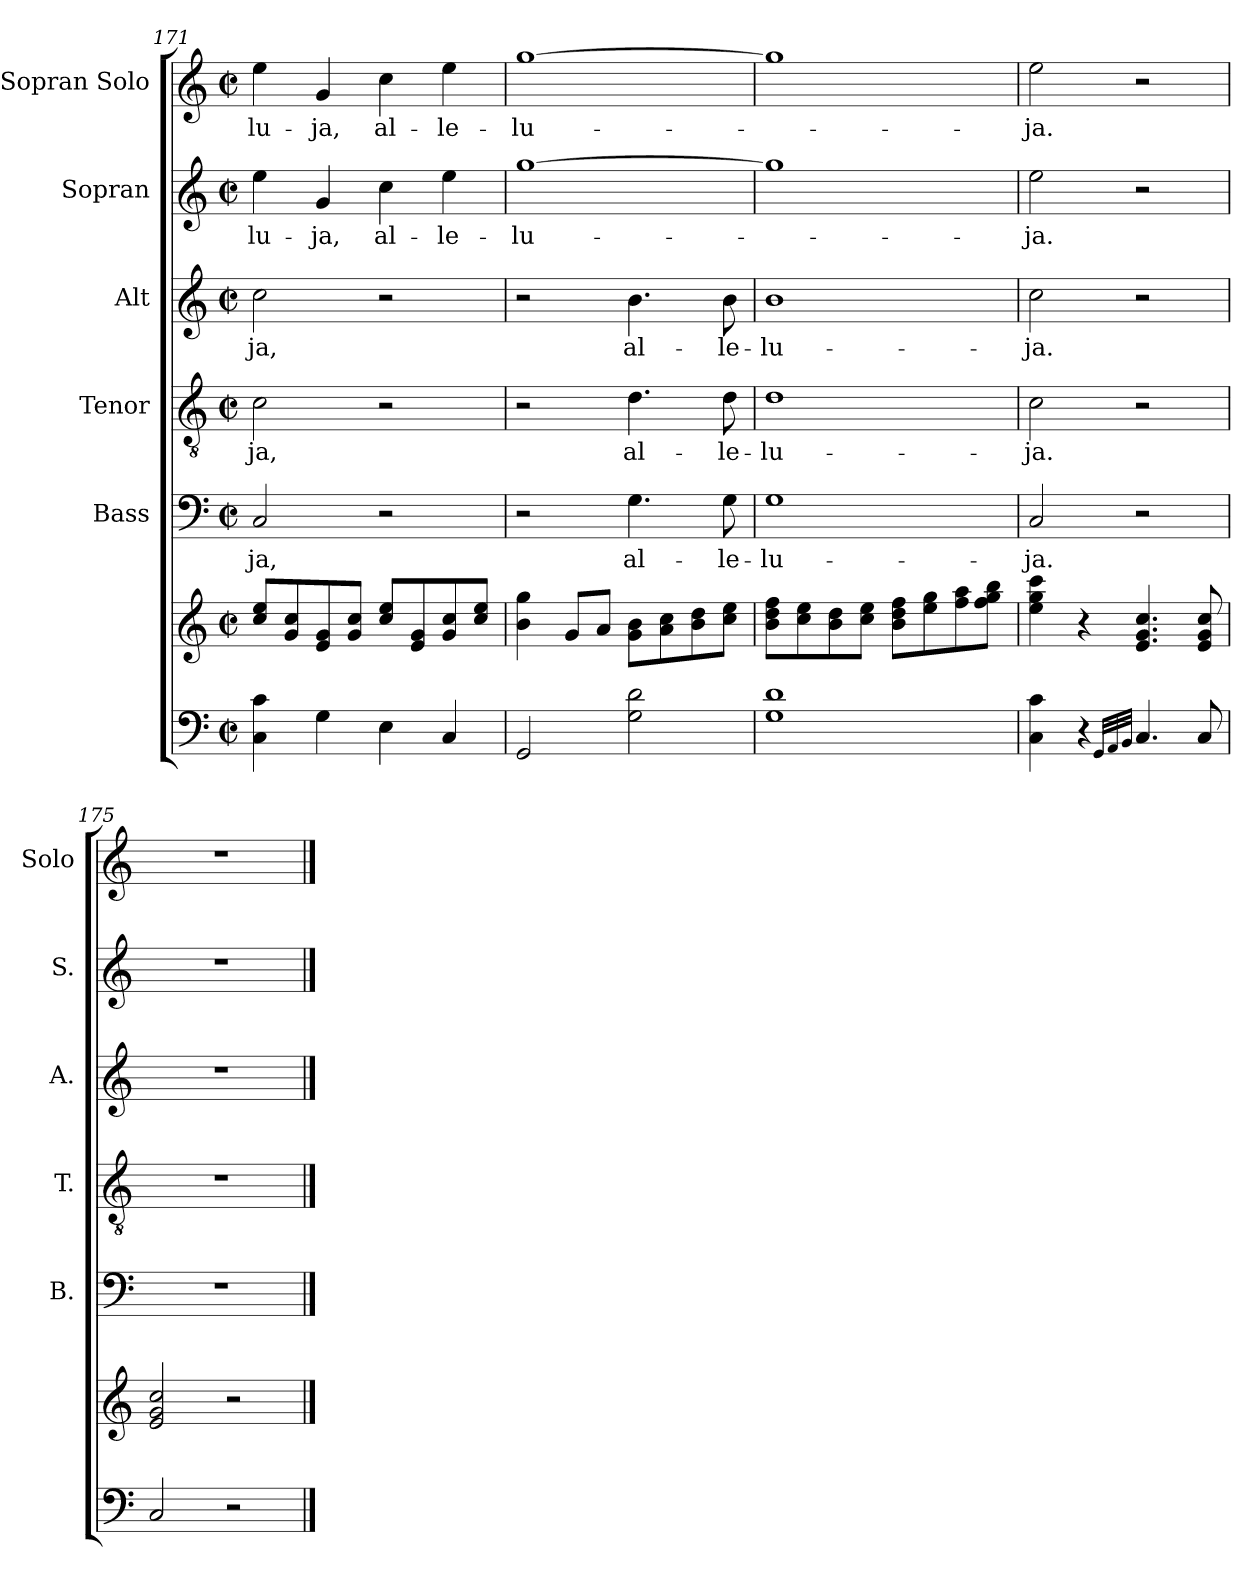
**kern	**kern	**kern	**text	**kern	**text	**kern	**text	**kern	**text	**kern	**text
*part6	*part6	*part5	*part5	*part4	*part4	*part3	*part3	*part2	*part2	*part1	*part1
*staff7	*staff6	*staff5	*staff5	*staff4	*staff4	*staff3	*staff3	*staff2	*staff2	*staff1	*staff1
*	*	*I"Bass	*	*I"Tenor	*	*I"Alt	*	*I"Sopran	*	*I"Sopran Solo	*
*	*	*I'B.	*	*I'T.	*	*I'A.	*	*I'S.	*	*I'Solo	*
*clefF4	*clefG2	*clefF4	*	*clefGv2	*	*clefG2	*	*clefG2	*	*clefG2	*
*k[]	*k[]	*k[]	*	*k[]	*	*k[]	*	*k[]	*	*k[]	*
*C:	*C:	*C:	*	*C:	*	*C:	*	*C:	*	*C:	*
*M2/2	*M2/2	*M2/2	*	*M2/2	*	*M2/2	*	*M2/2	*	*M2/2	*
*met(c|)	*met(c|)	*met(c|)	*	*met(c|)	*	*met(c|)	*	*met(c|)	*	*met(c|)	*
=171	=171	=171	=171	=171	=171	=171	=171	=171	=171	=171	=171
!	!	!	!LO:LY:b	!	!LO:LY:b	!	!LO:LY:b	!	!LO:LY:b	!	!LO:LY:b
4C\ 4c\	8cc/ 8ee/L	2C/	-ja,	2c\	-ja,	2cc\	-ja,	4ee\	-lu-	4ee\	-lu-
.	8g/ 8cc/	.	.	.	.	.	.	.	.	.	.
!	!	!	!	!	!	!	!	!	!LO:LY:b	!	!LO:LY:b
4G\	8e/ 8g/	.	.	.	.	.	.	4g/	-ja,	4g/	-ja,
.	8g/ 8cc/J	.	.	.	.	.	.	.	.	.	.
!	!	!	!	!	!	!	!	!	!LO:LY:b	!	!LO:LY:b
4E\	8cc/ 8ee/L	2r	.	2r	.	2r	.	4cc\	al-	4cc\	al-
.	8e/ 8g/	.	.	.	.	.	.	.	.	.	.
!	!	!	!	!	!	!	!	!	!LO:LY:b	!	!LO:LY:b
4C/	8g/ 8cc/	.	.	.	.	.	.	4ee\	-le-	4ee\	-le-
.	8cc/ 8ee/J	.	.	.	.	.	.	.	.	.	.
=172	=172	=172	=172	=172	=172	=172	=172	=172	=172	=172	=172
!	!	!	!	!	!	!	!	!	!LO:LY:b	!	!LO:LY:b
2GG/	4b\ 4gg\	2r	.	2r	.	2r	.	[1gg	-lu-	[1gg	-lu-
.	8g/L	.	.	.	.	.	.	.	.	.	.
.	8a/J	.	.	.	.	.	.	.	.	.	.
!	!	!	!LO:LY:b	!	!LO:LY:b	!	!LO:LY:b	!	!	!	!
2G\ 2d\	8g\ 8b\L	4.G\	al-	4.d\	al-	4.b\	al-	.	.	.	.
.	8a\ 8cc\	.	.	.	.	.	.	.	.	.	.
.	8b\ 8dd\	.	.	.	.	.	.	.	.	.	.
!	!	!	!LO:LY:b	!	!LO:LY:b	!	!LO:LY:b	!	!	!	!
.	8cc\ 8ee\J	8G\	-le-	8d\	-le-	8b\	-le-	.	.	.	.
=173	=173	=173	=173	=173	=173	=173	=173	=173	=173	=173	=173
!	!	!	!LO:LY:b	!	!LO:LY:b	!	!LO:LY:b	!	!	!	!
1G 1d	8b\ 8dd\ 8ff\L	1G	-lu-	1d	-lu-	1b	-lu-	1gg]	.	1gg]	.
.	8cc\ 8ee\	.	.	.	.	.	.	.	.	.	.
.	8b\ 8dd\	.	.	.	.	.	.	.	.	.	.
.	8cc\ 8ee\J	.	.	.	.	.	.	.	.	.	.
.	8b\ 8dd\ 8ff\L	.	.	.	.	.	.	.	.	.	.
.	8ee\ 8gg\	.	.	.	.	.	.	.	.	.	.
.	8ff\ 8aa\	.	.	.	.	.	.	.	.	.	.
.	8ff\ 8gg\ 8bb\J	.	.	.	.	.	.	.	.	.	.
=174	=174	=174	=174	=174	=174	=174	=174	=174	=174	=174	=174
!	!	!	!LO:LY:b	!	!LO:LY:b	!	!LO:LY:b	!	!LO:LY:b	!	!LO:LY:b
4C\ 4c\	4ee\ 4gg\ 4ccc\	2C/	-ja.	2c\	-ja.	2cc\	-ja.	2ee\	-ja.	2ee\	-ja.
4r	4r	.	.	.	.	.	.	.	.	.	.
32qGG/LLL	.	.	.	.	.	.	.	.	.	.	.
32qAA/	.	.	.	.	.	.	.	.	.	.	.
32qBB/JJJ	.	.	.	.	.	.	.	.	.	.	.
4.C/	4.e/ 4.g/ 4.cc/	2r	.	2r	.	2r	.	2r	.	2r	.
8C/	8e/ 8g/ 8cc/	.	.	.	.	.	.	.	.	.	.
=175	=175	=175	=175	=175	=175	=175	=175	=175	=175	=175	=175
2C/	2e/ 2g/ 2cc/	1r	.	1r	.	1r	.	1r	.	1r	.
2r	2r	.	.	.	.	.	.	.	.	.	.
==	==	==	==	==	==	==	==	==	==	==	==
*-	*-	*-	*-	*-	*-	*-	*-	*-	*-	*-	*-
